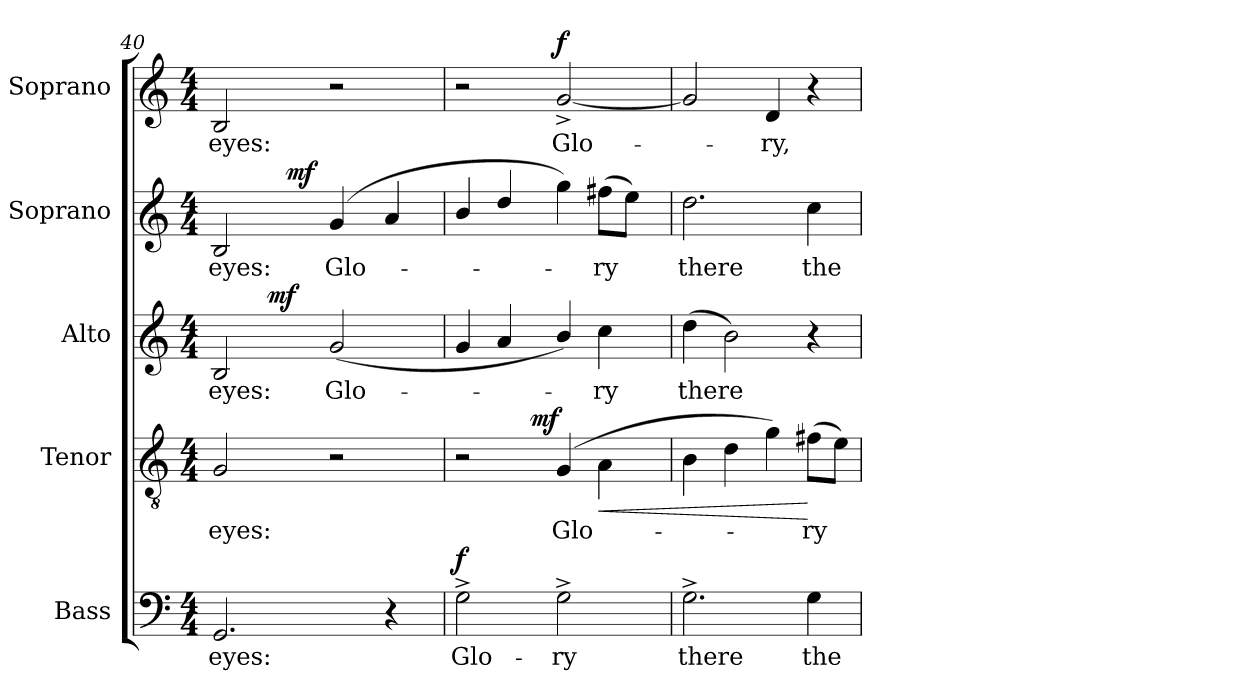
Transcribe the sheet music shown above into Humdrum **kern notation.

**kern	**text	**dynam	**kern	**text	**dynam	**kern	**text	**dynam	**kern	**text	**dynam	**kern	**text	**dynam
*part5	*part5	*part5	*part4	*part4	*part4	*part3	*part3	*part3	*part2	*part2	*part2	*part1	*part1	*part1
*staff5	*staff5	*staff5	*staff4	*staff4	*staff4	*staff3	*staff3	*staff3	*staff2	*staff2	*staff2	*staff1	*staff1	*staff1
*I"Bass	*	*	*I"Tenor	*	*	*I"Alto	*	*	*I"Soprano	*	*	*I"Soprano	*	*
*I'B.	*	*	*I'T.	*	*	*I'A.	*	*	*I'S.	*	*	*I'S.	*	*
*clefF4	*	*	*clefGv2	*	*	*clefG2	*	*	*clefG2	*	*	*clefG2	*	*
*	*	*	*ITrd7c12	*	*	*	*	*	*	*	*	*	*	*
*k[]	*	*	*k[]	*	*	*k[]	*	*	*k[]	*	*	*k[]	*	*
*C:	*	*	*C:	*	*	*C:	*	*	*C:	*	*	*C:	*	*
*M4/4	*	*	*M4/4	*	*	*M4/4	*	*	*M4/4	*	*	*M4/4	*	*
=40	=40	=40	=40	=40	=40	=40	=40	=40	=40	=40	=40	=40	=40	=40
!	!LO:LY:b:color=#000000	!	!	!	!	!	!	!	!	!	!	!	!	!
!	!	!	!	!LO:LY:b:color=#000000	!	!	!	!	!	!	!	!	!	!
!	!	!	!	!	!	!	!LO:LY:b:color=#000000	!	!	!	!	!	!	!
!	!	!	!	!	!	!	!	!	!	!LO:LY:b:color=#000000	!	!	!	!
!	!	!	!	!	!	!	!	!	!	!	!	!	!LO:LY:b:color=#000000	!
*	*	*	*	*	*	*^	*	*	*^	*	*	*	*	*
2.GGi/	eyes:	.	2GGi/	eyes:	.	2Bi/	8ryy	eyes:	.	2Bi/	8ryy	eyes:	.	2Bi/	eyes:	.
.	.	.	.	.	.	.	16ryy	.	.	.	16ryy	.	.	.	.	.
.	.	.	.	.	.	.	64ryy	.	.	.	32ryy	.	.	.	.	.
.	.	.	.	.	.	.	512.ryy	.	.	.	.	.	.	.	.	.
.	.	.	.	.	.	.	2ryy	.	mf	.	.	.	.	.	.	.
.	.	.	.	.	.	.	.	.	.	.	64ryy	.	.	.	.	.
.	.	.	.	.	.	.	.	.	.	.	256ryy	.	.	.	.	.
.	.	.	.	.	.	.	.	.	.	.	1024ryy	.	.	.	.	.
.	.	.	.	.	.	.	.	.	.	.	2ryy	.	mf	.	.	.
!	!	!	!	!	!	!	!	!LO:LY:b:color=#000000	!	!	!	!	!	!	!	!
!	!	!	!	!	!	!	!	!	!	!	!	!LO:LY:b:color=#000000	!	!	!	!
.	.	.	2r	.	.	(2gi/	.	Glo-	.	(4gi/	.	Glo-	.	2r	.	.
.	.	.	.	.	.	.	4ryy	.	.	.	.	.	.	.	.	.
.	.	.	.	.	.	.	.	.	.	.	4ryy	.	.	.	.	.
4r	.	.	.	.	.	.	.	.	.	4ai/	.	.	.	.	.	.
.	.	.	.	.	.	.	32ryy	.	.	.	.	.	.	.	.	.
.	.	.	.	.	.	.	128ryy	.	.	.	.	.	.	.	.	.
.	.	.	.	.	.	.	.	.	.	.	128ryy	.	.	.	.	.
.	.	.	.	.	.	.	256ryy	.	.	.	.	.	.	.	.	.
.	.	.	.	.	.	.	.	.	.	.	512.ryy	.	.	.	.	.
.	.	.	.	.	.	.	1024ryy	.	.	.	.	.	.	.	.	.
*	*	*	*	*	*	*v	*v	*	*	*	*	*	*	*	*	*
*	*	*	*	*	*	*	*	*	*v	*v	*	*	*	*	*
!!LO:PB:g=z
=41	=41	=41	=41	=41	=41	=41	=41	=41	=41	=41	=41	=41	=41	=41
*	*	*	*	*	*	*^	*	*	*^	*	*	*	*	*
!	!LO:LY:b:color=#000000	!	!	!	!	!	!	!	!	!	!	!	!	!	!	!
*	*	*	*	*	*	*v	*v	*	*	*	*	*	*	*	*	*
*	*	*	*^	*	*	*	*	*	*v	*v	*	*	*	*	*
2G^i\	Glo-	f	2r	4ryy	.	.	4gi/	.	.	4bi/	.	.	2r	.	.
.	.	.	.	8ryy	.	.	4ai/	.	.	4ddi/	.	.	.	.	.
.	.	.	.	128..ryy	.	.	.	.	.	.	.	.	.	.	.
.	.	.	.	2ryy	.	mf	.	.	.	.	.	.	.	.	.
!	!LO:LY:b:color=#000000	!	!	!	!	!	!	!	!	!	!	!	!	!	!
!	!	!	!	!	!LO:LY:b:color=#000000	!	!	!	!	!	!	!	!	!	!
!	!	!	!	!	!	!	!	!	!	!	!	!	!	!LO:LY:b:color=#000000	!
2G^i\	-ry	.	(4GGi/	.	Glo-	.	4bi/)	.	.	4ggi\)	.	.	[2g^i/	Glo-	f
!	!	!	!	!	!	!LO:HP:b	!	!	!	!	!	!	!	!	!
!	!	!	!	!	!	!	!	!LO:LY:b:color=#000000	!	!	!	!	!	!	!
!	!	!	!	!	!	!	!	!	!	!	!LO:LY:b:color=#000000	!	!	!	!
.	.	.	4AAi\	.	.	<	4cci\	-ry	.	(8ff#Xi\L	-ry	.	.	.	.
.	.	.	.	.	.	.	.	.	.	8eei\J)	.	.	.	.	.
.	.	.	.	16ryy	.	.	.	.	.	.	.	.	.	.	.
.	.	.	.	32ryy	.	.	.	.	.	.	.	.	.	.	.
.	.	.	.	64ryy	.	.	.	.	.	.	.	.	.	.	.
.	.	.	.	512ryy	.	.	.	.	.	.	.	.	.	.	.
*	*	*	*v	*v	*	*	*	*	*	*	*	*	*	*	*
=42	=42	=42	=42	=42	=42	=42	=42	=42	=42	=42	=42	=42	=42	=42
*	*	*	*^	*	*	*	*	*	*	*	*	*	*	*
!	!LO:LY:b:color=#000000	!	!	!	!	!	!	!	!	!	!	!	!	!	!
*	*	*	*v	*v	*	*	*	*	*	*	*	*	*	*	*
*	*	*	*^	*	*	*	*	*	*	*	*	*	*	*
!	!	!	!	!	!	!	!	!LO:LY:b:color=#000000	!	!	!	!	!	!	!
*	*	*	*v	*v	*	*	*	*	*	*	*	*	*	*	*
*	*	*	*^	*	*	*	*	*	*	*	*	*	*	*
!	!	!	!	!	!	!	!	!	!	!	!LO:LY:b:color=#000000	!	!	!	!
*	*	*	*v	*v	*	*	*	*	*	*	*	*	*	*	*
2.G^i\	there	.	4BBi\	.	.	(4ddi\	there	.	2.ddi\	there	.	2gi/]	.	.
.	.	.	4Di\	.	.	2bi\)	.	.	.	.	.	.	.	.
!	!	!	!	!	!	!	!	!	!	!	!	!	!LO:LY:b:color=#000000	!
.	.	.	4Gi\)	.	.	.	.	.	.	.	.	4di/	-ry,	.
!	!LO:LY:b:color=#000000	!	!	!	!	!	!	!	!	!	!	!	!	!
!	!	!	!	!LO:LY:b:color=#000000	!	!	!	!	!	!	!	!	!	!
!	!	!	!	!	!	!	!	!	!	!LO:LY:b:color=#000000	!	!	!	!
4Gi\	the	.	(8F#Xi\L	-ry	[	4r	.	.	4cci\	the	.	4r	.	.
.	.	.	8Ei\J)	.	.	.	.	.	.	.	.	.	.	.
=	=	=	=	=	=	=	=	=	=	=	=	=	=	=
*-	*-	*-	*-	*-	*-	*-	*-	*-	*-	*-	*-	*-	*-	*-
